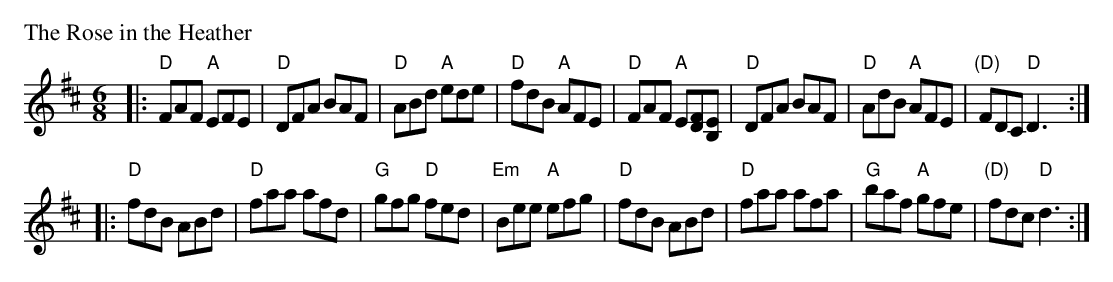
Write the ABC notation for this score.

X:1
M: 6/8
P: The Rose in the Heather
K: D
|: "D"FAF "A"EFE | "D"DFA BAF | "D"ABd "A"ede | "D"fdB "A"AFE \
|  "D"FAF "A"E[FD][EB,] | "D"DFA BAF | "D"AdB "A"AFE | "(D)"FDC "D"D3 :|
|: "D"fdB ABd | "D"faa afd | "G"gfg "D"fed | "Em"Bee "A"efg \
|  "D"fdB ABd | "D"faa afa | "G"baf "A"gfe | "(D)"fdc "D"d3 :|
